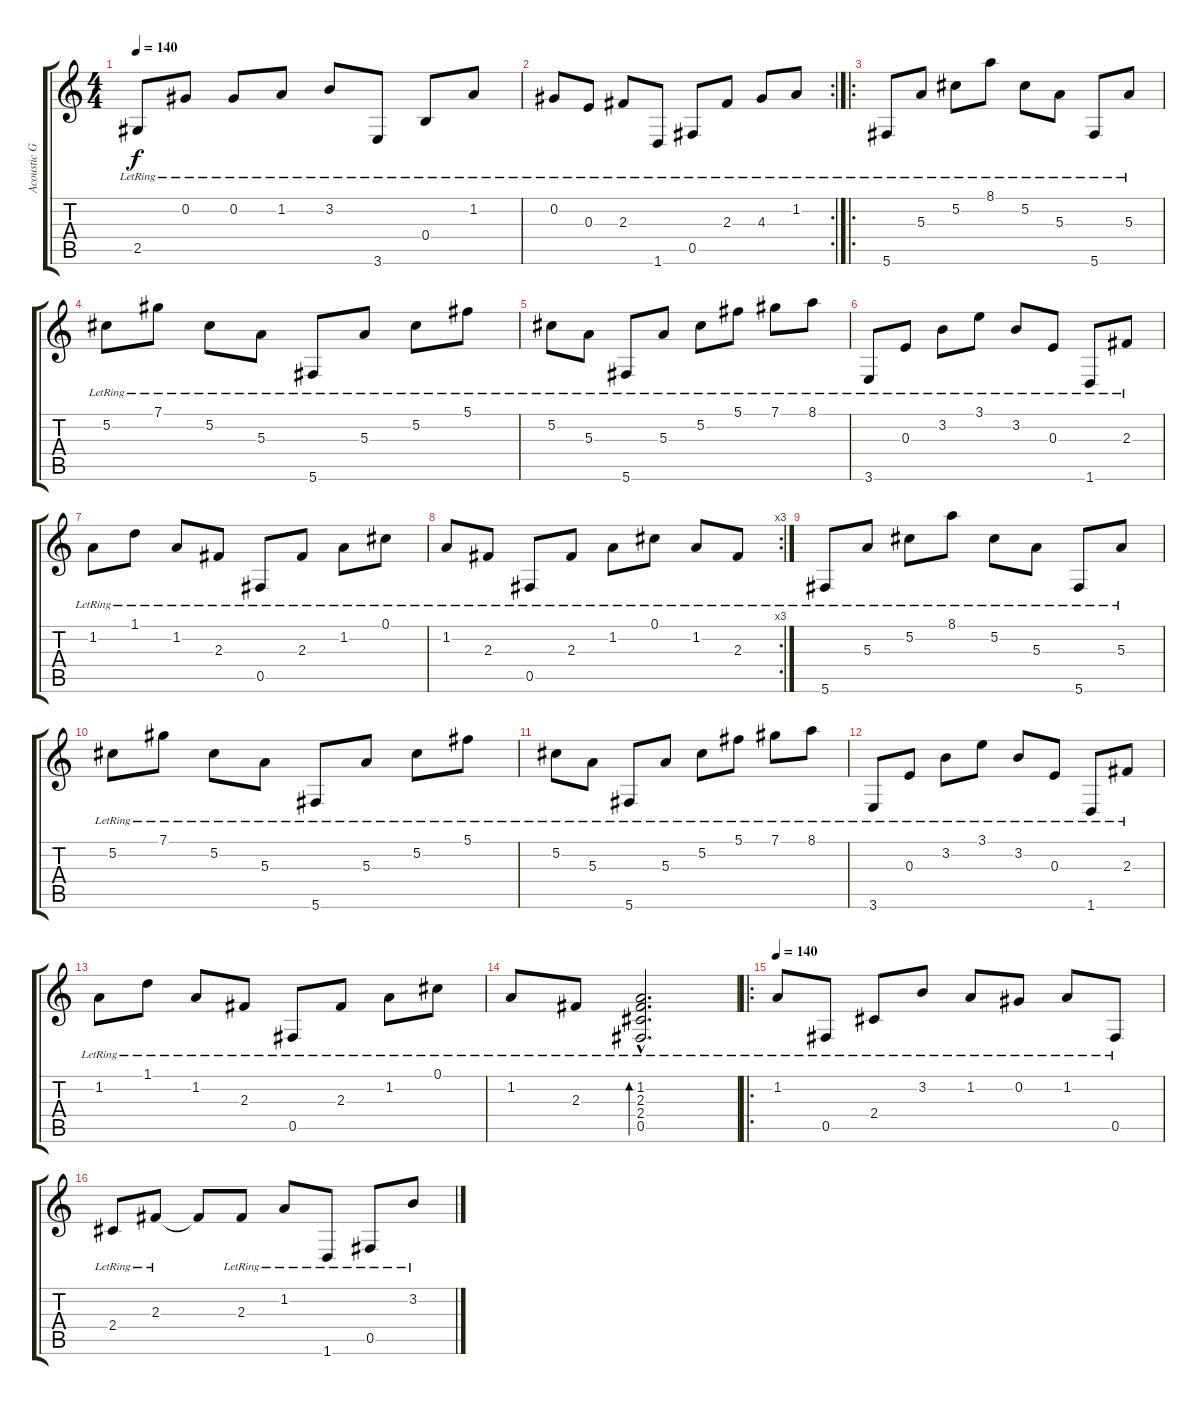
\track ("Acoustic Guitar 1" "Acoustic G") {instrument acousticguitarnylon}
\staff {score tabs}
\tuning (Db4 Ab3 E3 B2 Gb2 Db2) {hide}
\ts (4 4)
\tempo 140
\clef g2
\ks c
2.5{lr}.8{dy f} 0.2{lr}.8 0.2{lr}.8 1.2{lr}.8 3.2{lr}.8 3.6{lr}.8 0.4{lr}.8 1.2{lr}.8 |
\rc 2
0.2{lr}.8 0.3{lr}.8 2.3{lr}.8 1.6{lr}.8 0.5{lr}.8 2.3{lr}.8 4.3{lr}.8 1.2{lr}.8 |
\ro
5.6{lr}.8 5.3{lr}.8 5.2{lr}.8 8.1{lr}.8 5.2{lr}.8 5.3{lr}.8 5.6{lr}.8 5.3{lr}.8 |
5.2{lr}.8 7.1{lr}.8 5.2{lr}.8 5.3{lr}.8 5.6{lr}.8 5.3{lr}.8 5.2{lr}.8 5.1{lr}.8 |
5.2{lr}.8 5.3{lr}.8 5.6{lr}.8 5.3{lr}.8 5.2{lr}.8 5.1{lr}.8 7.1{lr}.8 8.1{lr}.8 |
3.6{lr}.8 0.3{lr}.8 3.2{lr}.8 3.1{lr}.8 3.2{lr}.8 0.3{lr}.8 1.6{lr}.8 2.3{lr}.8 |
1.2{lr}.8 1.1{lr}.8 1.2{lr}.8 2.3{lr}.8 0.5{lr}.8 2.3{lr}.8 1.2{lr}.8 0.1{lr}.8 |
\rc 3
1.2{lr}.8 2.3{lr}.8 0.5{lr}.8 2.3{lr}.8 1.2{lr}.8 0.1{lr}.8 1.2{lr}.8 2.3{lr}.8 |
5.6{lr}.8 5.3{lr}.8 5.2{lr}.8 8.1{lr}.8 5.2{lr}.8 5.3{lr}.8 5.6{lr}.8 5.3{lr}.8 |
5.2{lr}.8 7.1{lr}.8 5.2{lr}.8 5.3{lr}.8 5.6{lr}.8 5.3{lr}.8 5.2{lr}.8 5.1{lr}.8 |
5.2{lr}.8 5.3{lr}.8 5.6{lr}.8 5.3{lr}.8 5.2{lr}.8 5.1{lr}.8 7.1{lr}.8 8.1{lr}.8 |
3.6{lr}.8 0.3{lr}.8 3.2{lr}.8 3.1{lr}.8 3.2{lr}.8 0.3{lr}.8 1.6{lr}.8 2.3{lr}.8 |
1.2{lr}.8 1.1{lr}.8 1.2{lr}.8 2.3{lr}.8 0.5{lr}.8 2.3{lr}.8 1.2{lr}.8 0.1{lr}.8 |
1.2{lr}.8 2.3{lr}.8 (1.2{hac lr} 2.3{hac lr} 2.4{hac lr} 0.5{hac lr}).2{d bd 60} |
\ro
\tempo 140
1.2{lr}.8 0.5{lr}.8 2.4{lr}.8 3.2{lr}.8 1.2{lr}.8 0.2{lr}.8 1.2{lr}.8 0.5{lr}.8 |
2.4{lr}.8 2.3{lr}.8 2.3{t}.8 2.3{lr}.8 1.2{lr}.8 1.6{lr}.8 0.5{lr}.8 3.2{lr}.8
